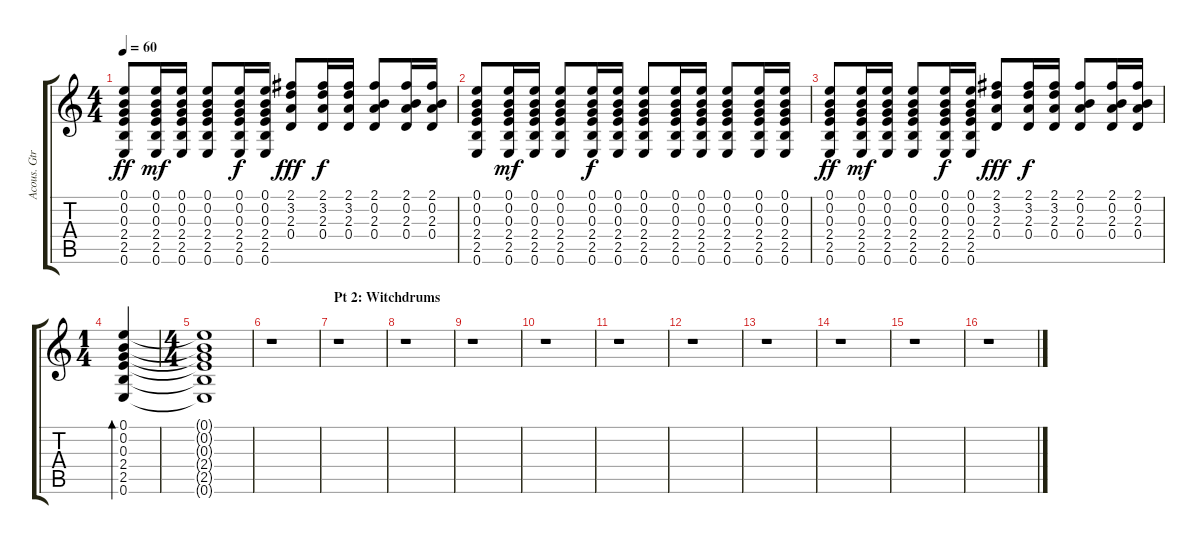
\track ("Acous. Gtr rhythm" "Acous. Gtr") {instrument acousticguitarnylon}
\staff {score tabs}
\tuning (E4 B3 G3 D3 A2 E2) {hide}
\ts (4 4)
\tempo 60
\clef g2
\ks c
(0.1 0.2 0.3 2.4 2.5 0.6).8{dy ff} (0.1 0.2 0.3 2.4 2.5 0.6).16{dy mf} (0.1 0.2 0.3 2.4 2.5 0.6).16 (0.1 0.2 0.3 2.4 2.5 0.6).8 (0.1 0.2 0.3 2.4 2.5 0.6).16{dy f} (0.1 0.2 0.3 2.4 2.5 0.6).16 (2.1 3.2 2.3 0.4).8{dy fff} (2.1 3.2 2.3 0.4).16{dy f} (2.1 3.2 2.3 0.4).16 (2.1 0.2 2.3 0.4).8 (2.1 0.2 2.3 0.4).16 (2.1 0.2 2.3 0.4).16 |
(0.1 0.2 0.3 2.4 2.5 0.6).8 (0.1 0.2 0.3 2.4 2.5 0.6).16{dy mf} (0.1 0.2 0.3 2.4 2.5 0.6).16 (0.1 0.2 0.3 2.4 2.5 0.6).8 (0.1 0.2 0.3 2.4 2.5 0.6).16{dy f} (0.1 0.2 0.3 2.4 2.5 0.6).16 (0.1 0.2 0.3 2.4 2.5 0.6).8 (0.1 0.2 0.3 2.4 2.5 0.6).16 (0.1 0.2 0.3 2.4 2.5 0.6).16 (0.1 0.2 0.3 2.4 2.5 0.6).8 (0.1 0.2 0.3 2.4 2.5 0.6).16 (0.1 0.2 0.3 2.4 2.5 0.6).16 |
(0.1 0.2 0.3 2.4 2.5 0.6).8{dy ff} (0.1 0.2 0.3 2.4 2.5 0.6).16{dy mf} (0.1 0.2 0.3 2.4 2.5 0.6).16 (0.1 0.2 0.3 2.4 2.5 0.6).8 (0.1 0.2 0.3 2.4 2.5 0.6).16{dy f} (0.1 0.2 0.3 2.4 2.5 0.6).16 (2.1 3.2 2.3 0.4).8{dy fff} (2.1 3.2 2.3 0.4).16{dy f} (2.1 3.2 2.3 0.4).16 (2.1 0.2 2.3 0.4).8 (2.1 0.2 2.3 0.4).16 (2.1 0.2 2.3 0.4).16 |
\ts (1 4)
(0.1 0.2 0.3 2.4 2.5 0.6).4{bd 120} |
\ts (4 4)
(0.1{t} 0.2{t} 0.3{t} 2.4{t} 2.5{t} 0.6{t}).1 |
r.1 |
\section ("" "Pt 2: Witchdrums")
r.1 |
r.1 |
r.1 |
r.1 |
r.1 |
r.1 |
r.1 |
r.1 |
r.1 |
r.1
